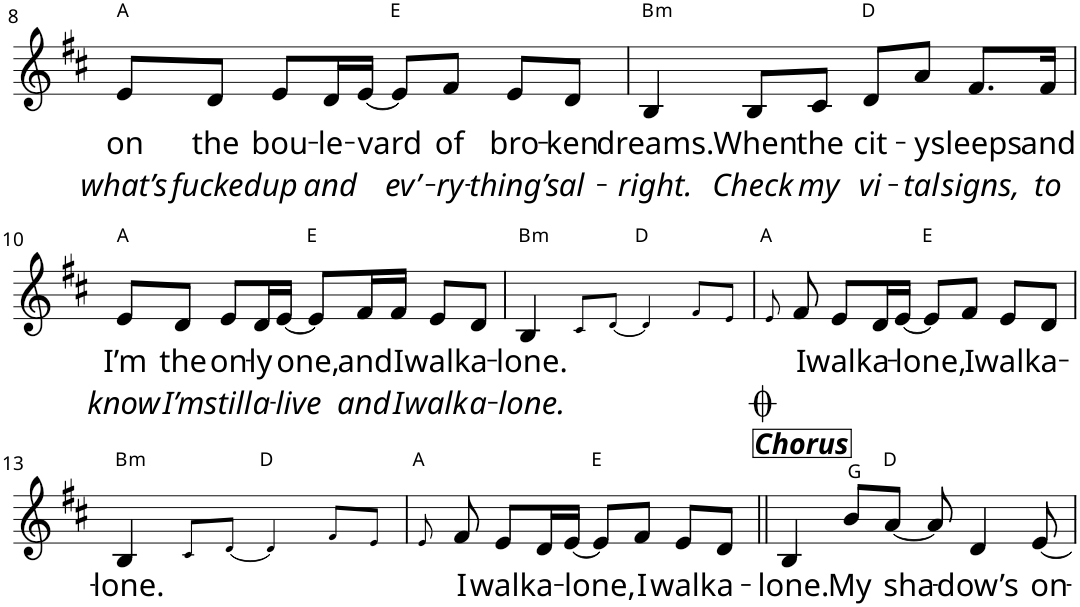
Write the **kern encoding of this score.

**kern	**text	**text	**harte
*part1	*part1	*part1	*part1
*staff1	*staff1	*staff1	*
*I"Violin	*	*	*
*I'Vln.	*	*	*
!!LO:PB:g=z
*clefG2	*	*	*
*k[f#c#]	*	*	*
*D:	*	*	*
*M4/4	*	*	*
=8	=8	=8	=8
!	!LO:LY:b	!LO:LY:b	!
8e/L	on	what’s	A:maj
!	!LO:LY:b	!LO:LY:b	!
8d/J	the	fucked	.
!	!LO:LY:b	!LO:LY:b	!
8e/L	bou-	up	.
!	!LO:LY:b	!LO:LY:b	!
16d/L	-le-	and	.
!	!LO:LY:b	!	!
[16e/JJ	-vard	.	.
!	!	!LO:LY:b	!
8e/L]	.	ev’-	E:maj
!	!LO:LY:b	!LO:LY:b	!
8f#/J	of	-ry-	.
!	!LO:LY:b	!LO:LY:b	!
8e/L	bro-	-thing’s	.
!	!LO:LY:b	!LO:LY:b	!
8d/J	-ken	al-	.
=9	=9	=9	=9
!	!LO:LY:b	!LO:LY:b	!LO:H:kt=m
4B/	dreams.	-right.	B:min
!	!LO:LY:b	!LO:LY:b	!
8B/L	When	Check	.
!	!LO:LY:b	!LO:LY:b	!
8c#/J	the	my	.
!	!LO:LY:b	!LO:LY:b	!
8d/L	cit-	vi-	D:maj
!	!LO:LY:b	!LO:LY:b	!
8a/J	-y	-tal	.
!	!LO:LY:b	!LO:LY:b	!
8.f#/L	sleeps	signs,	.
!	!LO:LY:b	!LO:LY:b	!
16f#/Jk	and	to	.
!!LO:LB:g=z
=10	=10	=10	=10
!	!LO:LY:b	!LO:LY:b	!
8e/L	I’m	know	A:maj
!	!LO:LY:b	!LO:LY:b	!
8d/J	the	I’m	.
!	!LO:LY:b	!LO:LY:b	!
8e/L	on-	still	.
!	!LO:LY:b	!LO:LY:b	!
16d/L	-ly	a-	.
!	!LO:LY:b	!LO:LY:b	!
[16e/JJ	one,	-live	.
8e/L]	.	.	E:maj
!	!LO:LY:b	!LO:LY:b	!
16f#/L	and	and	.
!	!LO:LY:b	!LO:LY:b	!
16f#/JJ	I	I	.
!	!LO:LY:b	!LO:LY:b	!
8e/L	walk	walk	.
!	!LO:LY:b	!LO:LY:b	!
8d/J	a-	a-	.
=11	=11	=11	=11
!	!LO:LY:b	!LO:LY:b	!LO:H:kt=m
4B/	-lone.	-lone.	B:min
8c#!/L	.	.	.
[8d!/J	.	.	.
4d!/]	.	.	D:maj
8f#!/L	.	.	.
8e!/J	.	.	.
=12	=12	=12	=12
8e!/	.	.	A:maj
!	!LO:LY:b	!	!
8f#/	I	.	.
!	!LO:LY:b	!	!
8e/L	walk	.	.
!	!LO:LY:b	!	!
16d/L	a-	.	.
!	!LO:LY:b	!	!
[16e/JJ	-lone,	.	.
8e/L]	.	.	E:maj
!	!LO:LY:b	!	!
8f#/J	I	.	.
!	!LO:LY:b	!	!
8e/L	walk	.	.
!	!LO:LY:b	!	!
8d/J	a-	.	.
!!LO:LB:g=z
=13	=13	=13	=13
!	!LO:LY:b	!	!LO:H:kt=m
4B/	-lone.	.	B:min
8c#!/L	.	.	.
[8d!/J	.	.	.
4d!/]	.	.	D:maj
8f#!/L	.	.	.
8e!/J	.	.	.
=14	=14	=14	=14
8e!/	.	.	A:maj
!	!LO:LY:b	!	!
8f#/	I	.	.
!	!LO:LY:b	!	!
8e/L	walk	.	.
!	!LO:LY:b	!	!
16d/L	a-	.	.
!	!LO:LY:b	!	!
[16e/JJ	-lone,	.	.
8e/L]	.	.	E:maj
!	!LO:LY:b	!	!
8f#/J	I	.	.
!	!LO:LY:b	!	!
8e/L	walk	.	.
!	!LO:LY:b	!	!
8d/J	a-	.	.
=15||	=15||	=15||	=15||
!LO:TX:a:Bi:t=Chorus	!	!	!
!	!LO:LY:b	!	!
4B/	-lone.	.	G:maj
!	!LO:LY:b	!	!
8b/L	My	.	.
!	!LO:LY:b	!	!
[8a/J	sha-	.	D:maj
8a/]	.	.	.
!	!LO:LY:b	!	!
4d/	-dow’s	.	.
!	!LO:LY:b	!	!
[8e/	on-	.	.
=	=	=	=
*-	*-	*-	*-
